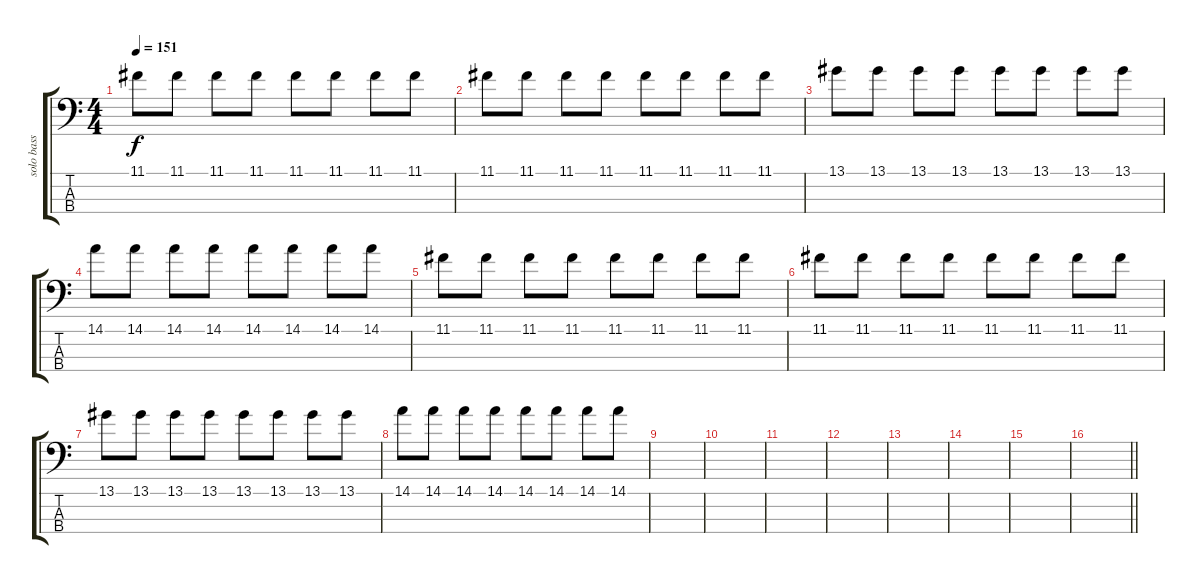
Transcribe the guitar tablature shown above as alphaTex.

\track ("solo bass" "solo bass") {instrument electricguitarjazz}
\staff {score tabs}
\tuning (G2 D2 A1 E1) {hide}
\ts (4 4)
\tempo 151
\clef f4
\ks c
11.1.8{dy f} 11.1.8 11.1.8 11.1.8 11.1.8 11.1.8 11.1.8 11.1.8 |
11.1.8 11.1.8 11.1.8 11.1.8 11.1.8 11.1.8 11.1.8 11.1.8 |
13.1.8 13.1.8 13.1.8 13.1.8 13.1.8 13.1.8 13.1.8 13.1.8 |
14.1.8 14.1.8 14.1.8 14.1.8 14.1.8 14.1.8 14.1.8 14.1.8 |
11.1.8 11.1.8 11.1.8 11.1.8 11.1.8 11.1.8 11.1.8 11.1.8 |
11.1.8 11.1.8 11.1.8 11.1.8 11.1.8 11.1.8 11.1.8 11.1.8 |
13.1.8 13.1.8 13.1.8 13.1.8 13.1.8 13.1.8 13.1.8 13.1.8 |
14.1.8 14.1.8 14.1.8 14.1.8 14.1.8 14.1.8 14.1.8 14.1.8 |
|
|
|
|
|
|
|
\barLineRight lightlight
